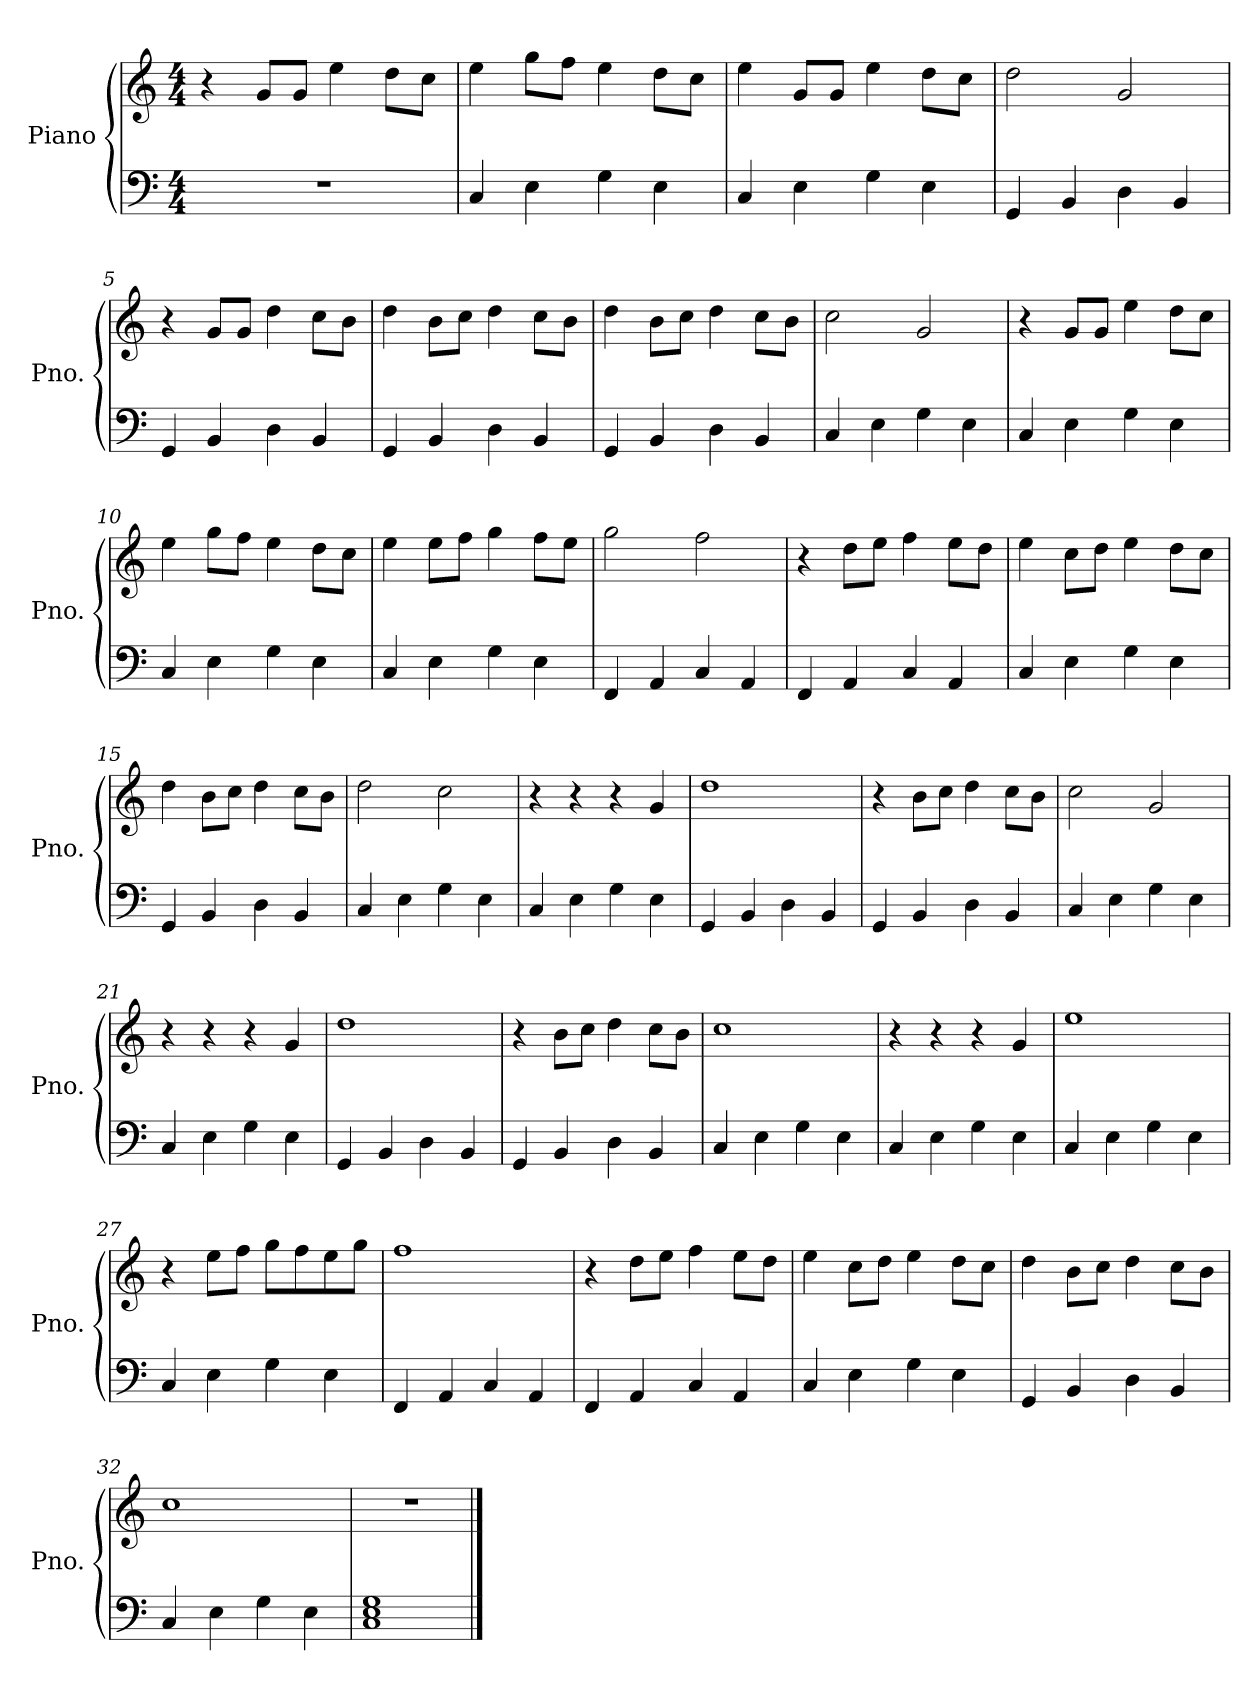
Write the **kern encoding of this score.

**kern	**kern
*part1	*part1
*staff2	*staff1
*I"Piano	*
*I'Pno.	*
*clefF4	*clefG2
*k[]	*k[]
*M4/4	*M4/4
=1	=1
1r	4r
.	8g/L
.	8g/J
.	4ee\
.	8dd\L
.	8cc\J
=2	=2
4C/	4ee\
4E\	8gg\L
.	8ff\J
4G\	4ee\
4E\	8dd\L
.	8cc\J
=3	=3
4C/	4ee\
4E\	8g/L
.	8g/J
4G\	4ee\
4E\	8dd\L
.	8cc\J
=4	=4
4GG/	2dd\
4BB/	.
4D\	2g/
4BB/	.
=5	=5
4GG/	4r
4BB/	8g/L
.	8g/J
4D\	4dd\
4BB/	8cc\L
.	8b\J
=6	=6
4GG/	4dd\
4BB/	8b\L
.	8cc\J
4D\	4dd\
4BB/	8cc\L
.	8b\J
!!LO:LB:g=z
=7	=7
4GG/	4dd\
4BB/	8b\L
.	8cc\J
4D\	4dd\
4BB/	8cc\L
.	8b\J
=8	=8
4C/	2cc\
4E\	.
4G\	2g/
4E\	.
=9	=9
4C/	4r
4E\	8g/L
.	8g/J
4G\	4ee\
4E\	8dd\L
.	8cc\J
=10	=10
4C/	4ee\
4E\	8gg\L
.	8ff\J
4G\	4ee\
4E\	8dd\L
.	8cc\J
=11	=11
4C/	4ee\
4E\	8ee\L
.	8ff\J
4G\	4gg\
4E\	8ff\L
.	8ee\J
=12	=12
4FF/	2gg\
4AA/	.
4C/	2ff\
4AA/	.
!!LO:LB:g=z
=13	=13
4FF/	4r
4AA/	8dd\L
.	8ee\J
4C/	4ff\
4AA/	8ee\L
.	8dd\J
=14	=14
4C/	4ee\
4E\	8cc\L
.	8dd\J
4G\	4ee\
4E\	8dd\L
.	8cc\J
=15	=15
4GG/	4dd\
4BB/	8b\L
.	8cc\J
4D\	4dd\
4BB/	8cc\L
.	8b\J
=16	=16
4C/	2dd\
4E\	.
4G\	2cc\
4E\	.
=17	=17
4C/	4r
4E\	4r
4G\	4r
4E\	4g/
=18	=18
4GG/	1dd
4BB/	.
4D\	.
4BB/	.
=19	=19
4GG/	4r
4BB/	8b\L
.	8cc\J
4D\	4dd\
4BB/	8cc\L
.	8b\J
!!LO:LB:g=z
=20	=20
4C/	2cc\
4E\	.
4G\	2g/
4E\	.
=21	=21
4C/	4r
4E\	4r
4G\	4r
4E\	4g/
=22	=22
4GG/	1dd
4BB/	.
4D\	.
4BB/	.
=23	=23
4GG/	4r
4BB/	8b\L
.	8cc\J
4D\	4dd\
4BB/	8cc\L
.	8b\J
=24	=24
4C/	1cc
4E\	.
4G\	.
4E\	.
=25	=25
4C/	4r
4E\	4r
4G\	4r
4E\	4g/
=26	=26
4C/	1ee
4E\	.
4G\	.
4E\	.
=27	=27
4C/	4r
4E\	8ee\L
.	8ff\J
4G\	8gg\L
.	8ff\
4E\	8ee\
.	8gg\J
!!LO:LB:g=z
=28	=28
4FF/	1ff
4AA/	.
4C/	.
4AA/	.
=29	=29
4FF/	4r
4AA/	8dd\L
.	8ee\J
4C/	4ff\
4AA/	8ee\L
.	8dd\J
=30	=30
4C/	4ee\
4E\	8cc\L
.	8dd\J
4G\	4ee\
4E\	8dd\L
.	8cc\J
=31	=31
4GG/	4dd\
4BB/	8b\L
.	8cc\J
4D\	4dd\
4BB/	8cc\L
.	8b\J
=32	=32
4C/	1cc
4E\	.
4G\	.
4E\	.
=33	=33
1C 1E 1G	1r
==	==
*-	*-
